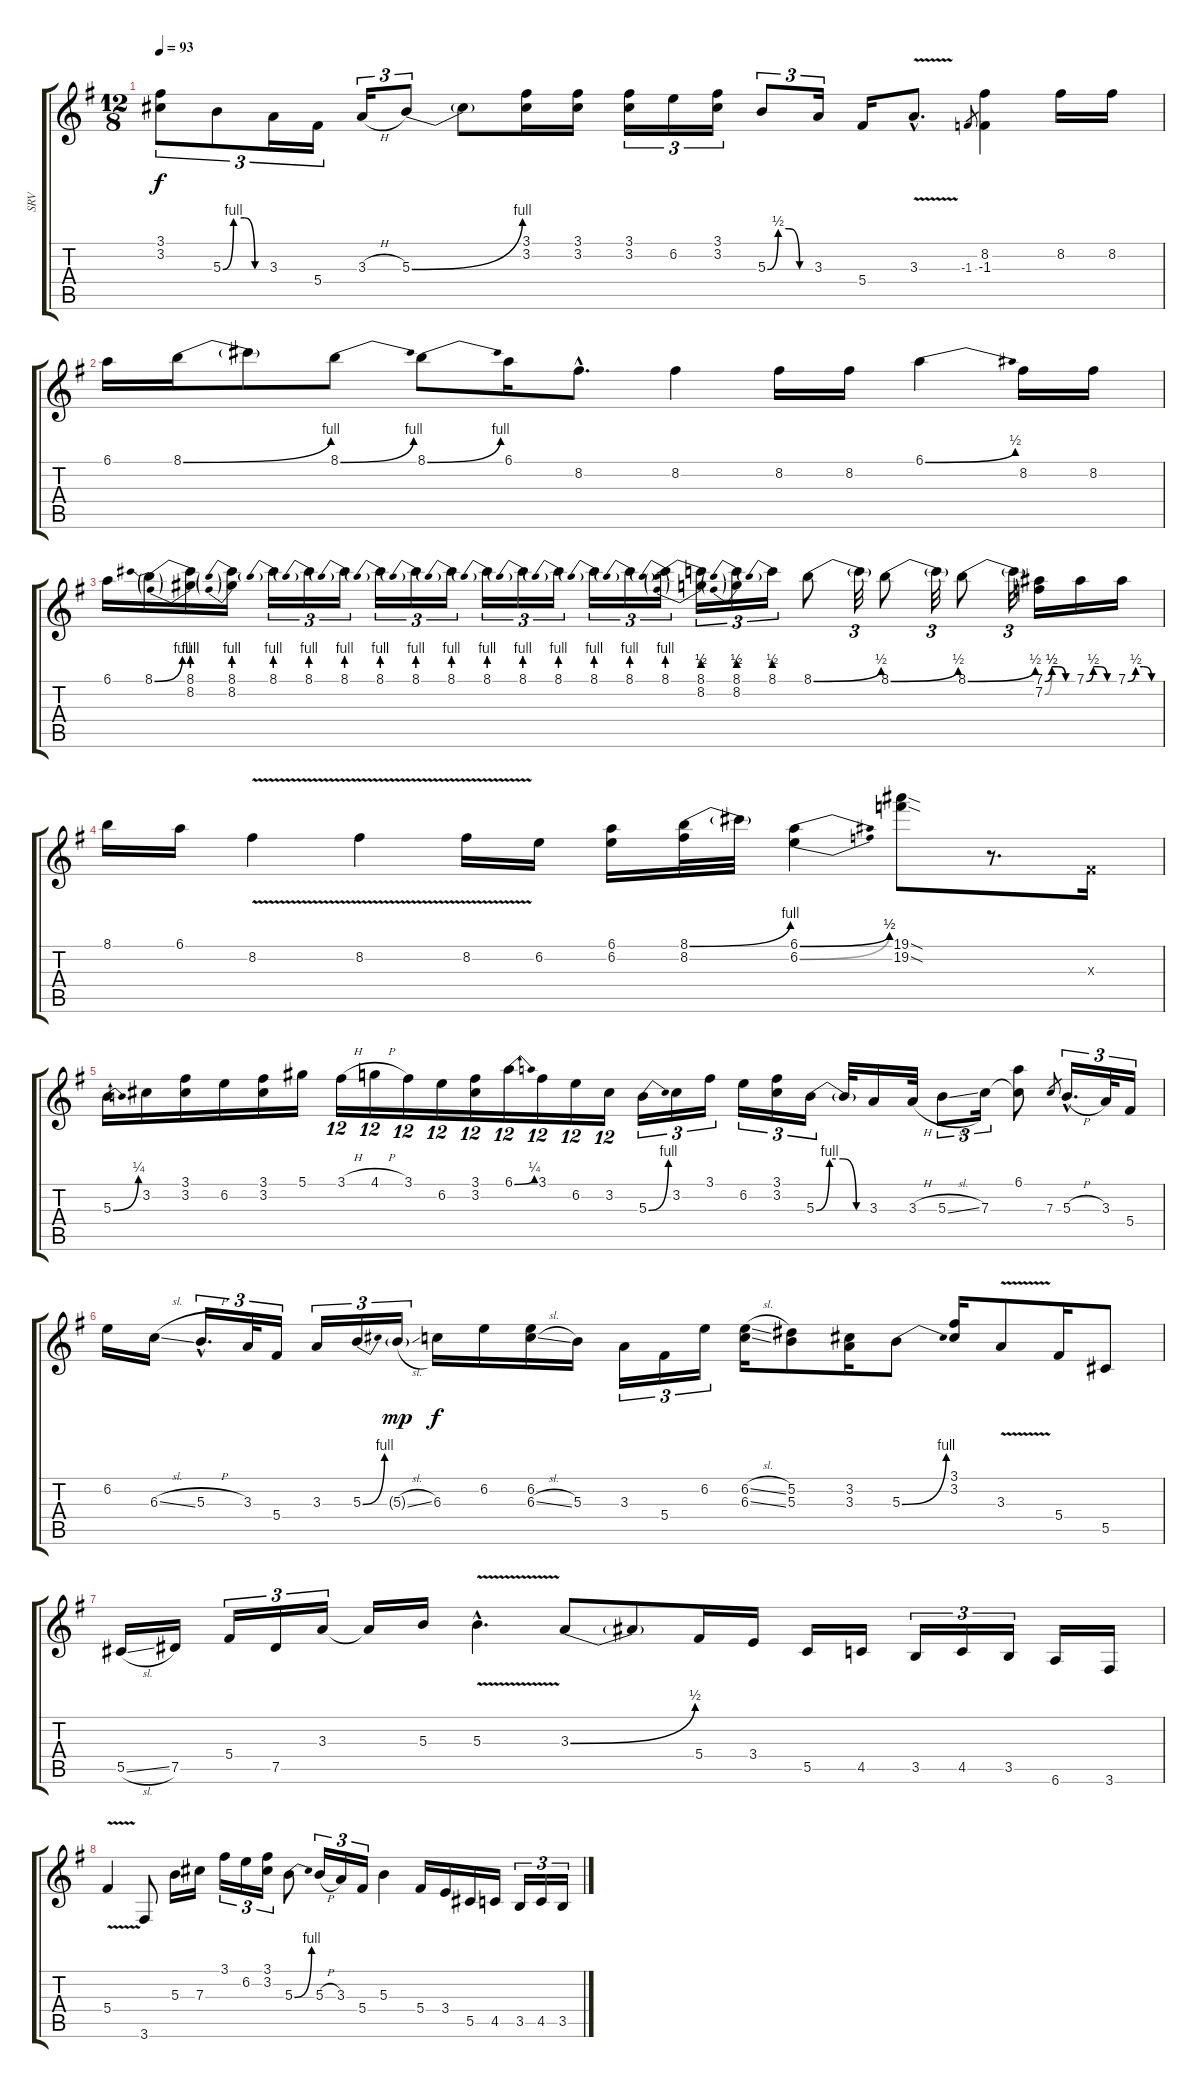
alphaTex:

\track ("SRV" "SRV") {instrument overdrivenguitar}
\staff {score tabs}
\tuning (Eb4 Bb3 Gb3 Db3 Ab2 Eb2) {hide}
\ts (12 8)
\tempo 93
\clef g2
\ks g
(3.1 3.2).8{tu (3 2) dy f} 5.3{be (custom 0 0 15 4 30 4 45 0 60 0)}.8{tu (3 2)} 3.3.16{tu (3 2)} 5.4.16{tu (3 2)} 3.3{h}.16{tu (3 2)} 5.3{be (bend 0 0 60 4)}.8{tu (3 2)} 5.3{t}.8 (3.1 3.2).16 (3.1 3.2).16 (3.1 3.2).16{tu (3 2)} 6.2.16{tu (3 2)} (3.1 3.2).16{tu (3 2)} 5.3{be (custom 0 0 15 2 30 2 45 0 60 0)}.8{tu (3 2)} 3.3.16{tu (3 2)} 5.4.16 3.3{v hac}.8{d} -1.3.8{gr} (8.2 -1.3).4 8.2.16 8.2.16 |
6.1.16 8.1{be (bend 0 0 60 4)}.16 8.1{t}.8 8.1{be (bend 0 0 60 4)}.8 8.1{be (bend 0 0 60 4)}.8 6.1.16 8.2{hac}.8{d} 8.2.4 8.2.16 8.2.16 6.1{be (bend 0 0 60 2)}.4 8.2.16 8.2.16 |
6.1.16 8.1{be (bend 0 0 60 4)}.16 (8.1{be (prebend 0 4 60 4)} 8.2{be (prebend 0 4 60 4)}).16 (8.1{be (prebend 0 4 60 4)} 8.2{be (prebend 0 4 60 4)}).16 8.1{be (prebend 0 4 60 4)}.16{tu (3 2)} 8.1{be (prebend 0 4 60 4)}.16{tu (3 2)} 8.1{be (prebend 0 4 60 4)}.16{tu (3 2)} 8.1{be (prebend 0 4 60 4)}.16{tu (3 2)} 8.1{be (prebend 0 4 60 4)}.16{tu (3 2)} 8.1{be (prebend 0 4 60 4)}.16{tu (3 2)} 8.1{be (prebend 0 4 60 4)}.16{tu (3 2)} 8.1{be (prebend 0 4 60 4)}.16{tu (3 2)} 8.1{be (prebend 0 4 60 4)}.16{tu (3 2)} 8.1{be (prebend 0 4 60 4)}.16{tu (3 2)} 8.1{be (prebend 0 4 60 4)}.16{tu (3 2)} 8.1{be (prebend 0 4 60 4)}.16{tu (3 2)} (8.1{be (prebend 0 2 60 2)} 8.2{be (prebend 0 2 60 2)}).16{tu (3 2)} (8.1{be (prebend 0 2 60 2)} 8.2{be (prebend 0 2 60 2)}).16{tu (3 2)} 8.1{be (prebend 0 2 60 2)}.16{tu (3 2)} 8.1{be (bend 0 0 60 2)}.8 8.1{t}.32{tu (3 2)} 8.1{be (bend 0 0 60 2)}.8 8.1{t}.32{tu (3 2)} 8.1{be (bend 0 0 60 2)}.8 8.1{t}.32{tu (3 2)} (7.1{be (custom 0 0 15 2 30 2 45 0 60 0)} 7.2{be (custom 0 0 15 2 30 2 45 0 60 0)}).16 7.1{be (custom 0 0 15 2 30 2 45 0 60 0)}.16 7.1{be (custom 0 0 15 2 30 2 45 0 60 0)}.16 |
8.1.16 6.1.16 8.2{v}.4 8.2{v}.4 8.2{v}.16 6.2.16 (6.1 6.2).16 (8.1{be (bend 0 0 60 4)} 8.2).32 8.1{t}.32 (6.1{be (bend 0 0 60 2)} 6.2{be (bend 0 0 60 2)}).4 (19.1{sod} 19.2{sod}).8 r.8{d} 0.3{x}.16 |
5.3{be (bend 0 0 60 1)}.16 3.2.16 (3.1 3.2).16 6.2.16 (3.1 3.2).16 5.1.16 3.1{h}.16{tu (12 8)} 4.1{h}.16{tu (12 8)} 3.1.16{tu (12 8)} 6.2.16{tu (12 8)} (3.1 3.2).16{tu (12 8)} 6.1{be (bend 0 0 60 1)}.16{tu (12 8)} 3.1.16{tu (12 8)} 6.2.16{tu (12 8)} 3.2.16{tu (12 8)} 5.3{be (bend 0 0 60 4)}.16{tu (3 2)} 3.2.16{tu (3 2)} 3.1.16{tu (3 2)} 6.2.16{tu (3 2)} (3.1 3.2).16{tu (3 2)} 5.3{be (custom 0 0 15 4 30 4 45 0 60 0)}.16{tu (3 2)} 5.3{t}.32 3.3.16 3.3{h}.32 5.3{sl}.8{tu (3 2)} 7.3.16{tu (3 2)} (6.1 7.3{t}).8 7.3.8{gr} 5.3{h hac}.16{d tu (3 2)} 3.3.32{tu (3 2)} 5.4.16{tu (3 2)} |
6.2.16 6.3{sl}.16 5.3{h hac}.16{d tu (3 2)} 3.3.32{tu (3 2)} 5.4.16{tu (3 2)} 3.3.16{tu (3 2)} 5.3{be (bend 0 0 60 4)}.16{tu (3 2)} 5.3{sl g}.16{tu (3 2) dy mp} 6.3.16{dy f} 6.2.16 (6.2 6.3{sl}).16 5.3.16 3.3.16{tu (3 2)} 5.4.16{tu (3 2)} 6.2.16{tu (3 2)} (6.2{sl} 6.3{ss}).16 (5.2 5.3).8 (3.2 3.3).16 5.3{be (bend 0 0 60 4)}.8 (3.1 3.2).16 3.3{v}.8 5.4.16 5.5.8 |
5.5{sl}.16 7.5.16 5.4.16{tu (3 2)} 7.5.16{tu (3 2)} 3.3.16{tu (3 2)} 3.3{t}.16 5.3.16 5.3{v hac}.4{d} 3.3{be (bend 0 0 60 2)}.8 3.3{t}.8 5.4.16 3.4.16 5.5.16 4.5.16 3.5.16{tu (3 2)} 4.5.16{tu (3 2)} 3.5.16{tu (3 2)} 6.6.16 3.6.16 |
5.4{v}.4 3.6.8 5.3.16 7.3.16 3.1.16{tu (3 2)} 6.2.16{tu (3 2)} (3.1 3.2).16{tu (3 2)} 5.3{be (bend 0 0 60 4)}.8 5.3{h}.16{tu (3 2)} 3.3.16{tu (3 2)} 5.4.16{tu (3 2)} 5.3.4 5.4.16 3.4.16 5.5.16 4.5.16 3.5.16{tu (3 2)} 4.5.16{tu (3 2)} 3.5.16{tu (3 2)}
